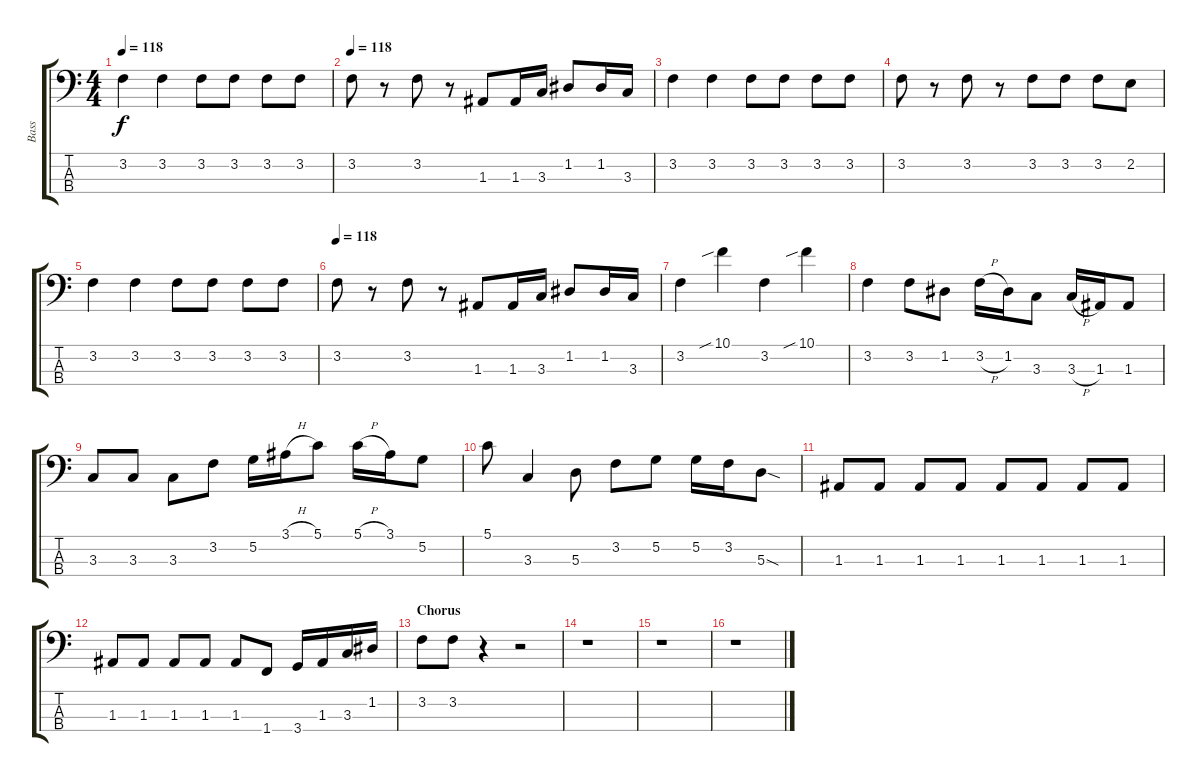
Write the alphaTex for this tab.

\track ("Bass" "Bass") {instrument electricbasspick}
\staff {score tabs}
\tuning (G2 D2 A1 E1) {hide}
\ts (4 4)
\tempo 118
\clef f4
\ks c
3.2.4{dy f} 3.2.4 3.2.8 3.2.8 3.2.8 3.2.8 |
\tempo 118
3.2.8 r.8 3.2.8 r.8 1.3.8 1.3.16 3.3.16 1.2.8 1.2.16 3.3.16 |
3.2.4 3.2.4 3.2.8 3.2.8 3.2.8 3.2.8 |
3.2.8 r.8 3.2.8 r.8 3.2.8 3.2.8 3.2.8 2.2.8 |
3.2.4 3.2.4 3.2.8 3.2.8 3.2.8 3.2.8 |
\tempo 118
3.2.8 r.8 3.2.8 r.8 1.3.8 1.3.16 3.3.16 1.2.8 1.2.16 3.3.16 |
3.2.4 10.1{sib}.4 3.2.4 10.1{sib}.4 |
3.2.4 3.2.8 1.2.8 3.2{h}.16 1.2.16 3.3.8 3.3{h}.16 1.3.16 1.3.8 |
3.3.8 3.3.8 3.3.8 3.2.8 5.2.16 3.1{h}.16 5.1.8 5.1{h}.16 3.1.16 5.2.8 |
5.1.8 3.3.4 5.3.8 3.2.8 5.2.8 5.2.16 3.2.16 5.3{sod}.8 |
1.3.8 1.3.8 1.3.8 1.3.8 1.3.8 1.3.8 1.3.8 1.3.8 |
1.3.8 1.3.8 1.3.8 1.3.8 1.3.8 1.4.8 3.4.16 1.3.16 3.3.16 1.2.16 |
\section ("" "Chorus")
3.2.8 3.2.8 r.4 r.2 |
r.1 |
r.1 |
r.1
